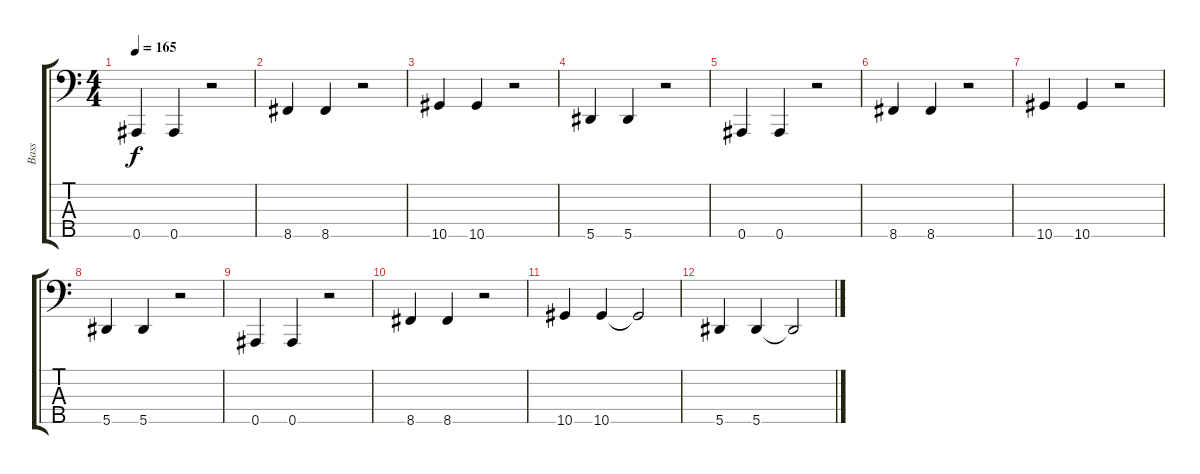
\track ("Bass" "Bass") {instrument electricbassfinger}
\staff {score tabs}
\tuning (G2 D2 A1 E1 Bb0) {hide}
\ts (4 4)
\tempo 165
\clef f4
\ks c
0.5.4{dy f} 0.5.4 r.2 |
8.5.4 8.5.4 r.2 |
10.5.4 10.5.4 r.2 |
5.5.4 5.5.4 r.2 |
0.5.4 0.5.4 r.2 |
8.5.4 8.5.4 r.2 |
10.5.4 10.5.4 r.2 |
5.5.4 5.5.4 r.2 |
0.5.4 0.5.4 r.2 |
8.5.4 8.5.4 r.2 |
10.5.4 10.5.4 10.5{t}.2 |
5.5.4 5.5.4 5.5{t}.2
